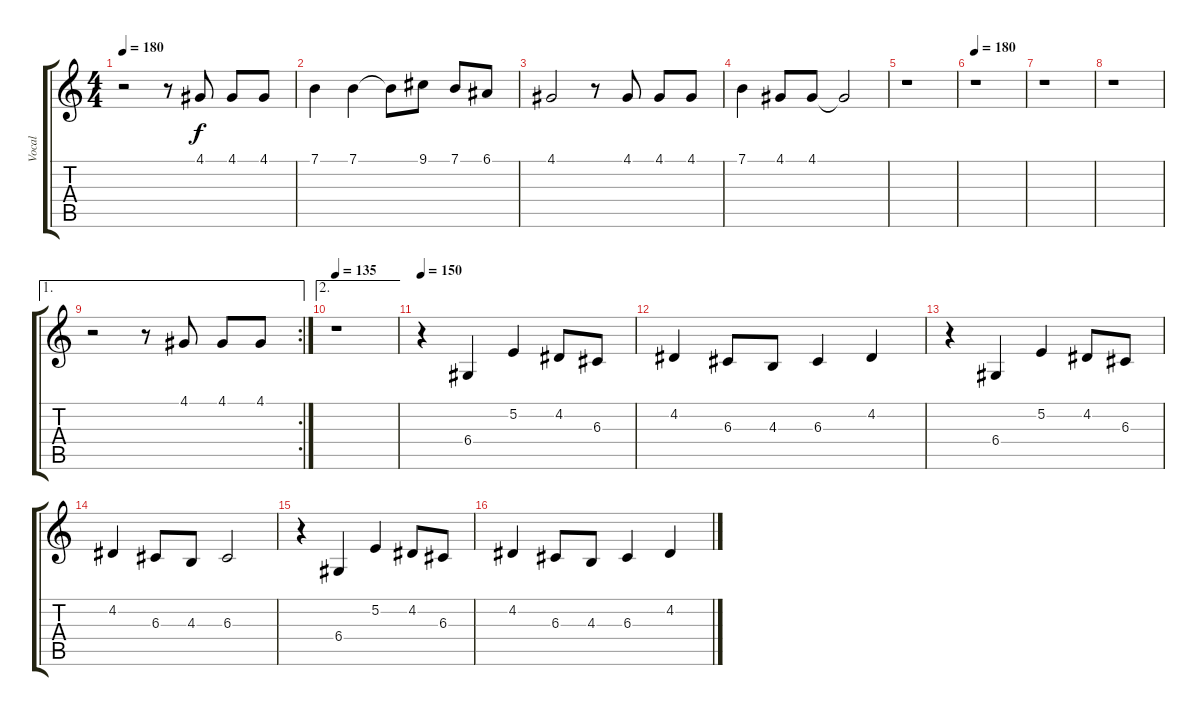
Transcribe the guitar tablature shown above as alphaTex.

\track ("Vocal" "Vocal") {instrument cello}
\staff {score tabs}
\tuning (E4 B3 G3 D3 A2 E2) {hide}
\ts (4 4)
\tempo 180
\clef g2
\ks c
r.2{dy f} r.8 4.1.8 4.1.8 4.1.8 |
7.1.4 7.1.4 7.1{t}.8 9.1.8 7.1.8 6.1.8 |
4.1.2 r.8 4.1.8 4.1.8 4.1.8 |
7.1.4 4.1.8 4.1.8 4.1{t}.2 |
r.1 |
\tempo 180
r.1 |
r.1 |
r.1 |
\ae 1
\rc 2
r.2 r.8 4.1.8 4.1.8 4.1.8 |
\ae 2
\tempo 135
r.1 |
\tempo 150
r.4 6.4.4 5.2.4 4.2.8 6.3.8 |
4.2.4 6.3.8 4.3.8 6.3.4 4.2.4 |
r.4 6.4.4 5.2.4 4.2.8 6.3.8 |
4.2.4 6.3.8 4.3.8 6.3.2 |
r.4 6.4.4 5.2.4 4.2.8 6.3.8 |
4.2.4 6.3.8 4.3.8 6.3.4 4.2.4
